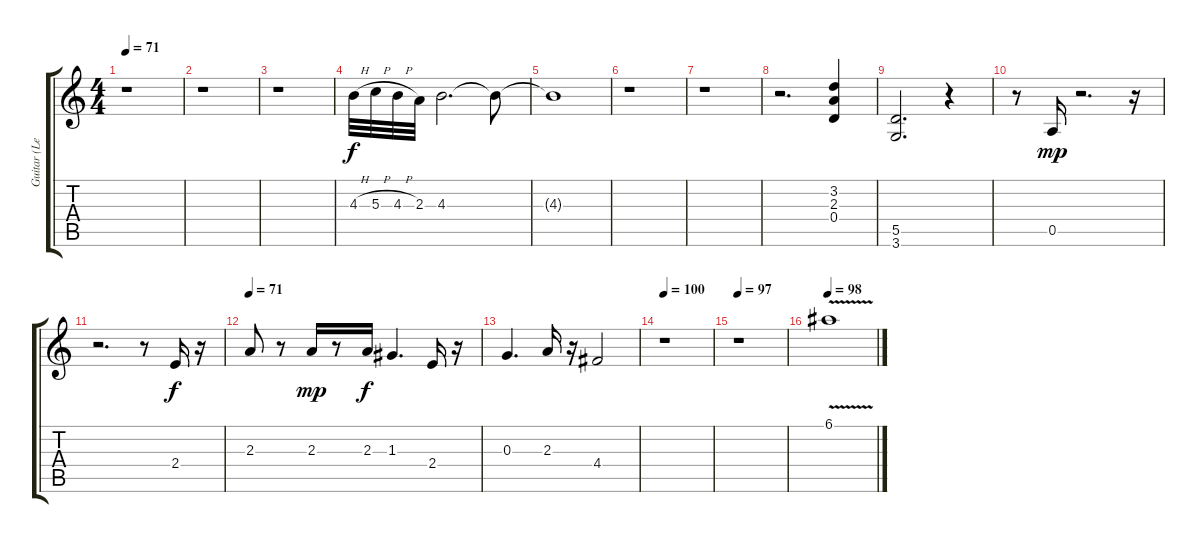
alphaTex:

\track ("Guitar (Left)" "Guitar (Le") {instrument distortionguitar}
\staff {score tabs}
\tuning (E4 B3 G3 D3 A2 E2) {hide}
\ts (4 4)
\tempo 71
\clef g2
\ks c
r.1{dy f instrument distortionguitar} |
r.1 |
r.1 |
4.3{h}.32 5.3{h}.32 4.3{h}.32 2.3.32 4.3.2{d} 4.3{t}.8{volume 0} |
4.3{t}.1 |
r.1 |
r.1{volume 12} |
r.2{d} (3.2 2.3 0.4).4 |
(5.5 3.6).2{d} r.4 |
r.8 0.5.16{dy mp} r.2{d} r.16 |
r.2{d} r.8 2.4.16{dy f} r.16 |
\tempo 71
2.3.8 r.8 2.3.16{dy mp} r.8 2.3.16{dy f} 1.3.4{d} 2.4.16 r.16 |
0.3.4{d} 2.3.16 r.16 4.4.2 |
\tempo 100
r.1 |
\tempo 97
r.1 |
\tempo 98
6.1{v}.1
